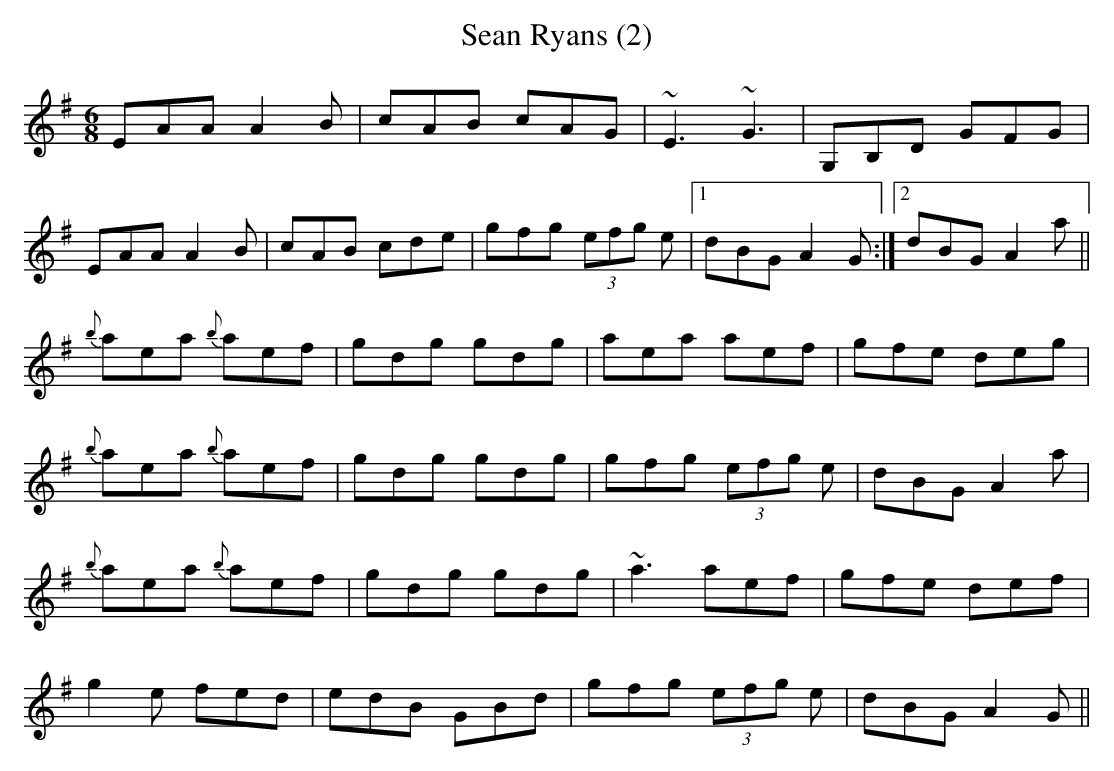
X:1
T:Sean Ryans (2)
M:6/8
L:1/8
K:G
EAA A2B|cAB cAG|~E3 ~G3|G,B,D GFG|!
EAA A2B|cAB cde|gfg (3efg e|1 dBG A2G:|2 dBG A2a||!
{b}aea {b}aef|gdg gdg|aea aef|gfe deg|!
{b}aea {b}aef|gdg gdg|gfg (3efg e|dBG A2a|!
{b}aea {b}aef|gdg gdg|~a3 aef|gfe def|!
g2e fed|edB GBd|gfg (3efg e|dBG A2G||!
